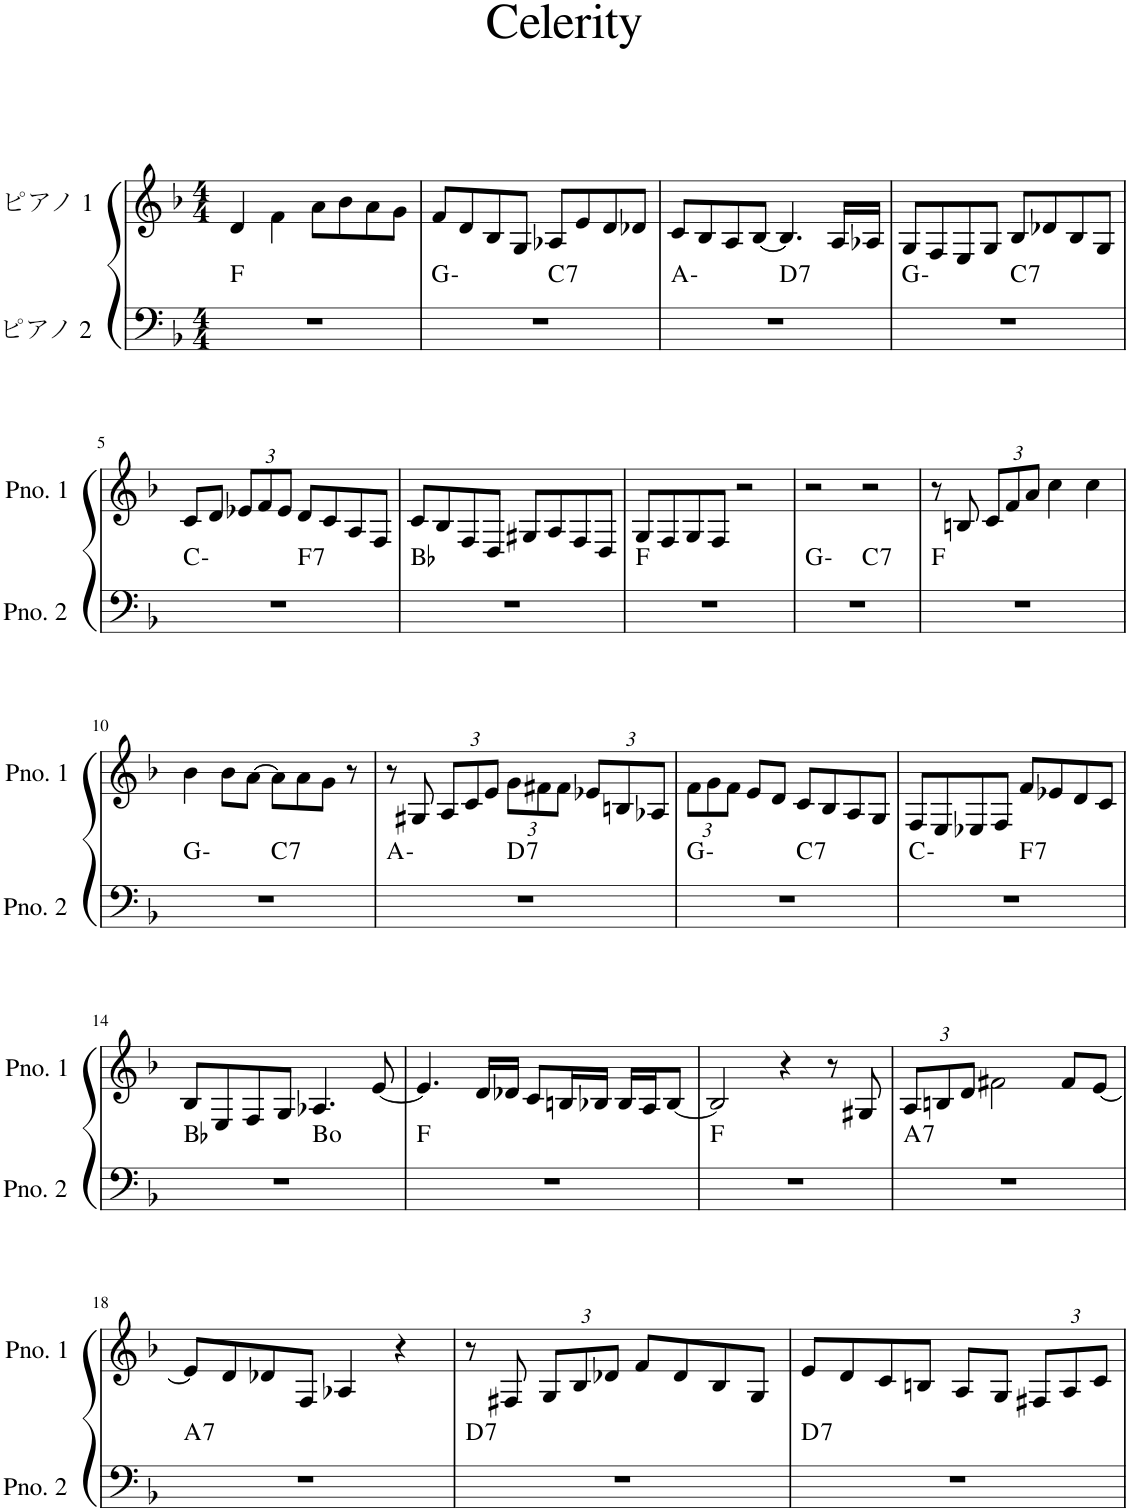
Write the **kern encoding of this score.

**kern	**harte	**kern
*part2	*part2	*part1
*staff2	*	*staff1
*I"ピアノ 2	*	*I"ピアノ 1
*clefF4	*	*clefG2
*k[b-]	*	*k[b-]
*M4/4	*	*M4/4
=1	=1	=1
1r	F:maj	4d/
.	.	4f\
.	.	8a\L
.	.	8b-\
.	.	8a\
.	.	8g\J
=2	=2	=2
*^	*	*
1r	2ryy	G:min	8f/L
.	.	.	8d/
.	.	.	8B-/
.	.	.	8G/J
!	!	!LO:H:kt=7	!
.	2ryy	C:7	8A-X/L
.	.	.	8e/
.	.	.	8d/
.	.	.	8d-X/J
=3	=3	=3	=3
1r	2ryy	A:min	8c/L
.	.	.	8B-/
.	.	.	8A/
.	.	.	[8B-/J
!	!	!LO:H:kt=7	!
.	2ryy	D:7	4.B-/]
.	.	.	16A/LL
.	.	.	16A-X/JJ
=4	=4	=4	=4
1r	2ryy	G:min	8G/L
.	.	.	8F/
.	.	.	8E/
.	.	.	8G/J
!	!	!LO:H:kt=7	!
.	2ryy	C:7	8B-/L
.	.	.	8d-X/
.	.	.	8B-/
.	.	.	8G/J
!!LO:LB:g=z
=5	=5	=5	=5
1r	2ryy	C:min	8c/L
.	.	.	8d/J
*	*	*	*Xbrackettup
.	.	.	12e-X/L
.	.	.	12f/
.	.	.	12e-/J
!	!	!LO:H:kt=7	!
.	2ryy	F:7	8d/L
.	.	.	8c/
.	.	.	8A/
.	.	.	8F/J
*v	*v	*	*
=6	=6	=6
1r	Bb:maj	8c/L
.	.	8B-/
.	.	8F/
.	.	8D/J
.	.	8G#X/L
.	.	8A/
.	.	8F/
.	.	8D/J
=7	=7	=7
1r	F:maj	8G/L
.	.	8F/
.	.	8G/
.	.	8F/J
.	.	2r
=8	=8	=8
*^	*	*
1r	2ryy	G:min	2r
!	!	!LO:H:kt=7	!
.	2ryy	C:7	2r
*v	*v	*	*
=9	=9	=9
1r	F:maj	8r
.	.	8Bn/
.	.	12c/L
.	.	12f/
.	.	12a/J
.	.	4cc\
.	.	4cc\
!!LO:LB:g=z
=10	=10	=10
*^	*	*
1r	2ryy	G:min	4b-\
.	.	.	8b-\L
.	.	.	[8a\J
!	!	!LO:H:kt=7	!
.	2ryy	C:7	8a\L]
.	.	.	8a\
.	.	.	8g\J
.	.	.	8r
=11	=11	=11	=11
1r	2ryy	A:min	8r
.	.	.	8G#X/
.	.	.	12A/L
.	.	.	12c/
.	.	.	12e/J
!	!	!LO:H:kt=7	!
.	2ryy	D:7	12g\L
.	.	.	12f#X\
.	.	.	12f#\J
.	.	.	12e-X/L
.	.	.	12Bn/
.	.	.	12A-X/J
=12	=12	=12	=12
1r	2ryy	G:min	12f\L
.	.	.	12g\
.	.	.	12f\J
.	.	.	8e/L
.	.	.	8d/J
!	!	!LO:H:kt=7	!
.	2ryy	C:7	8c/L
.	.	.	8B-/
.	.	.	8A/
.	.	.	8G/J
=13	=13	=13	=13
1r	2ryy	C:min	8F/L
.	.	.	8E/
.	.	.	8E-X/
.	.	.	8F/J
!	!	!LO:H:kt=7	!
.	2ryy	F:7	8f/L
.	.	.	8e-X/
.	.	.	8d/
.	.	.	8c/J
!!LO:LB:g=z
=14	=14	=14	=14
1r	2ryy	Bb:maj	8B-/L
.	.	.	8E/
.	.	.	8F/
.	.	.	8G/J
.	2ryy	B:dim	4.A-X/
.	.	.	[8e/
*v	*v	*	*
=15	=15	=15
1r	F:maj	4.e/]
.	.	16d/LL
.	.	16d-X/JJ
.	.	8c/L
.	.	16Bn/L
.	.	16B-X/JJ
.	.	16B-/LL
.	.	16A/J
.	.	[8B-/J
=16	=16	=16
1r	F:maj	2B-/]
.	.	4r
.	.	8r
.	.	8G#X/
=17	=17	=17
!	!LO:H:kt=7	!
1r	A:7	12A/L
.	.	12Bn/
.	.	12d/J
.	.	2f#X\
.	.	8f#/L
.	.	[8e/J
!!LO:LB:g=z
=18	=18	=18
!	!LO:H:kt=7	!
1r	A:7	8e/L]
.	.	8d/
.	.	8d-X/
.	.	8F/J
.	.	4A-X/
.	.	4r
=19	=19	=19
!	!LO:H:kt=7	!
1r	D:7	8r
.	.	8F#X/
.	.	12G/L
.	.	12B-/
.	.	12d-X/J
.	.	8f/L
.	.	8d-/
.	.	8B-/
.	.	8G/J
=20	=20	=20
!	!LO:H:kt=7	!
1r	D:7	8e/L
.	.	8d/
.	.	8c/
.	.	8Bn/J
.	.	8A/L
.	.	8G/J
.	.	12F#X/L
.	.	12A/
.	.	12c/J
=	=	=
*-	*-	*-
